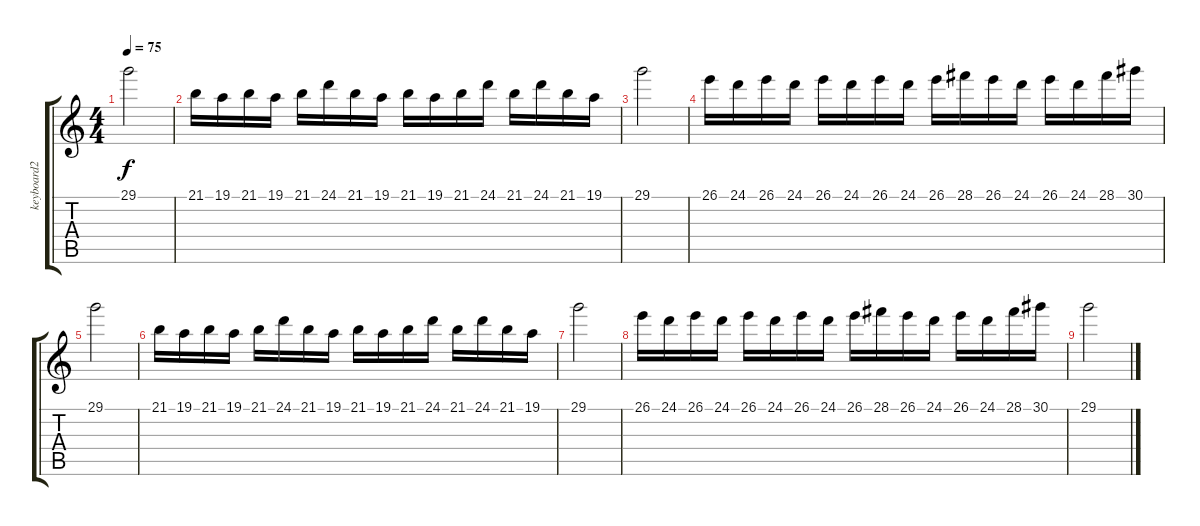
\track ("keyboard2" "keyboard2") {instrument lead6voice}
\staff {score tabs}
\tuning (D4 A3 F3 C3 G2 D2) {hide}
\ts (4 4)
\tempo 75
\clef g2
\ks c
29.1.2{dy f} |
21.1.16 19.1.16 21.1.16 19.1.16 21.1.16 24.1.16 21.1.16 19.1.16 21.1.16 19.1.16 21.1.16 24.1.16 21.1.16 24.1.16 21.1.16 19.1.16 |
29.1.2 |
26.1.16 24.1.16 26.1.16 24.1.16 26.1.16 24.1.16 26.1.16 24.1.16 26.1.16 28.1.16 26.1.16 24.1.16 26.1.16 24.1.16 28.1.16 30.1.16 |
29.1.2 |
21.1.16{volume 10} 19.1.16 21.1.16 19.1.16 21.1.16 24.1.16 21.1.16 19.1.16 21.1.16{volume 9} 19.1.16 21.1.16 24.1.16 21.1.16 24.1.16 21.1.16 19.1.16 |
29.1.2{volume 8} |
26.1.16{volume 6} 24.1.16 26.1.16 24.1.16 26.1.16 24.1.16 26.1.16 24.1.16 26.1.16{volume 5} 28.1.16 26.1.16 24.1.16 26.1.16 24.1.16 28.1.16 30.1.16 |
29.1.2{volume 3}
